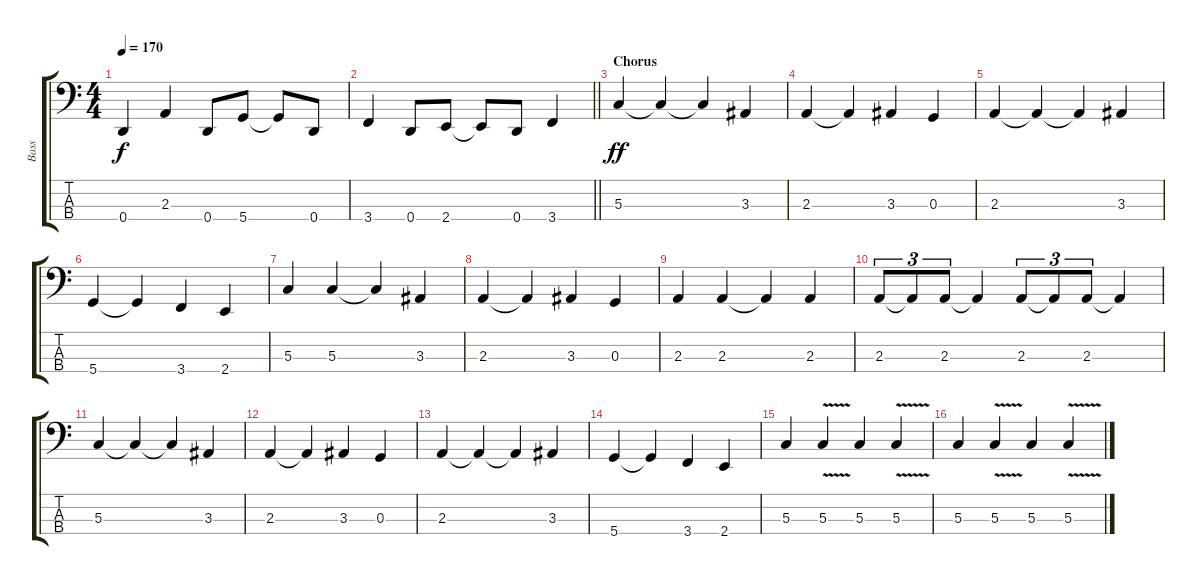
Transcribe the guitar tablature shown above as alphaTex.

\track ("Bass" "Bass") {instrument electricbassfinger}
\staff {score tabs}
\tuning (F2 C2 G1 D1) {hide}
\ts (4 4)
\tempo 170
\clef f4
\ks c
0.4.4{dy f} 2.3.4 0.4.8 5.4.8 5.4{t}.8 0.4.8 |
\barLineRight lightlight
3.4.4 0.4.8 2.4.8 2.4{t}.8 0.4.8 3.4.4 |
\section ("" "Chorus")
5.3.4{dy ff} 5.3{t}.4 5.3{t}.4 3.3.4 |
2.3.4 2.3{t}.4 3.3.4 0.3.4 |
2.3.4 2.3{t}.4 2.3{t}.4 3.3.4 |
5.4.4 5.4{t}.4 3.4.4 2.4.4 |
5.3.4 5.3.4 5.3{t}.4 3.3.4 |
2.3.4 2.3{t}.4 3.3.4 0.3.4 |
2.3.4 2.3.4 2.3{t}.4 2.3.4 |
2.3.8{tu (3 2)} 2.3{t}.8{tu (3 2)} 2.3.8{tu (3 2)} 2.3{t}.4 2.3.8{tu (3 2)} 2.3{t}.8{tu (3 2)} 2.3.8{tu (3 2)} 2.3{t}.4 |
5.3.4 5.3{t}.4 5.3{t}.4 3.3.4 |
2.3.4 2.3{t}.4 3.3.4 0.3.4 |
2.3.4 2.3{t}.4 2.3{t}.4 3.3.4 |
5.4.4 5.4{t}.4 3.4.4 2.4.4 |
5.3.4 5.3{v}.4 5.3.4 5.3{v}.4 |
5.3.4 5.3{v}.4 5.3.4 5.3{v}.4
